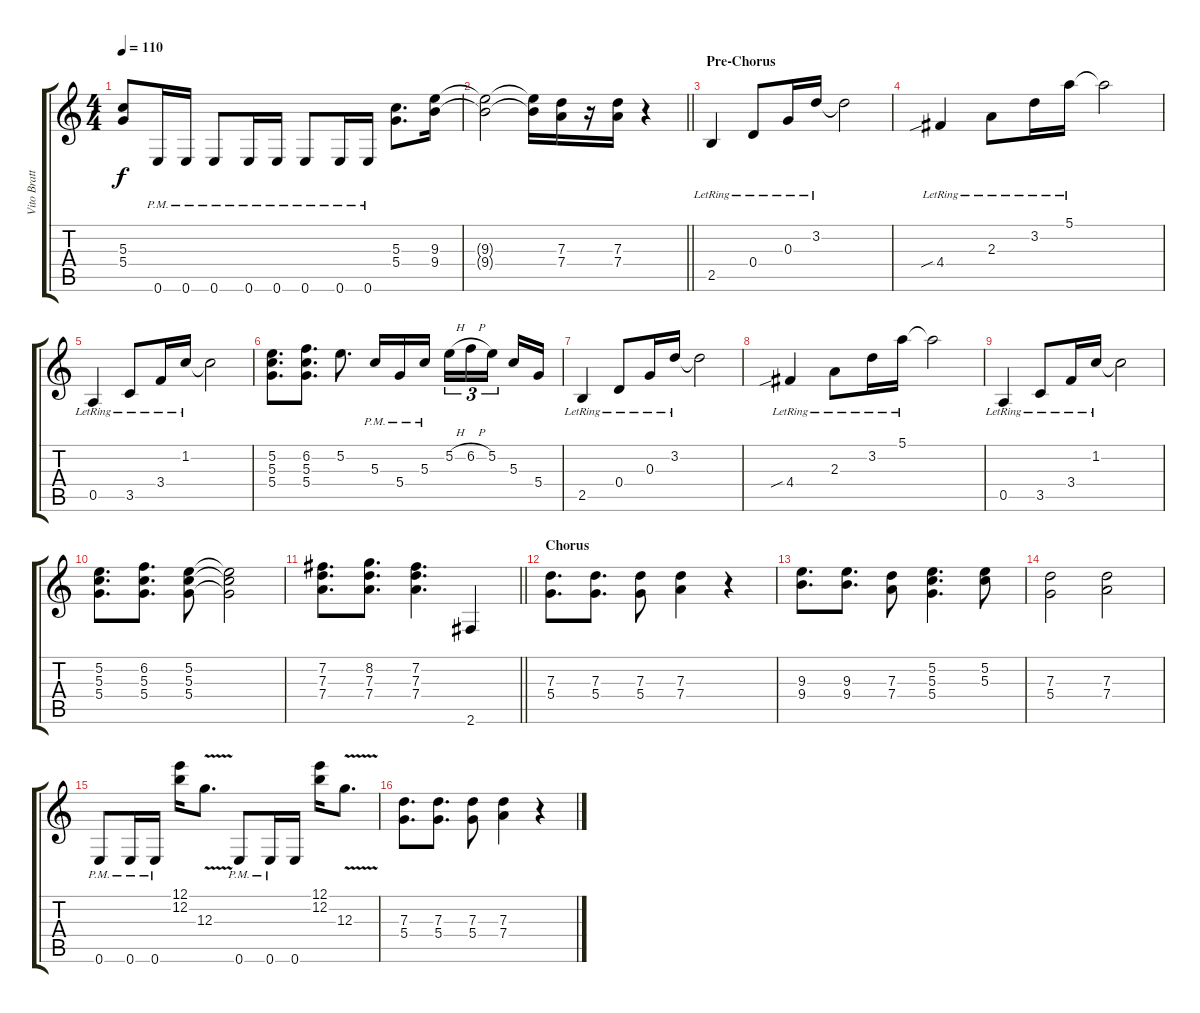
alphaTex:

\track ("Vito Bratta Lead" "Vito Bratt") {instrument distortionguitar}
\staff {score tabs}
\tuning (E4 B3 G3 D3 A2 E2) {hide}
\ts (4 4)
\tempo 110
\clef g2
\ks c
(5.3{t} 5.4{t}).8{dy f} 0.6{pm}.16 0.6{pm}.16 0.6{pm}.8 0.6{pm}.16 0.6{pm}.16 0.6{pm}.8 0.6{pm}.16 0.6{pm}.16 (5.3 5.4).8{d} (9.3 9.4).16 |
\barLineRight lightlight
(9.3{t} 9.4{t}).2 (9.3{t} 9.4{t}).16 (7.3 7.4).16 r.16 (7.3 7.4).16 r.4 |
\section ("" "Pre-Chorus")
2.5{lr}.4 0.4{lr}.8 0.3{lr}.16 3.2{lr}.16 3.2{t}.2 |
4.4{sib lr}.4 2.3{lr}.8 3.2{lr}.16 5.1{lr}.16 5.1{t}.2 |
0.5{lr}.4 3.5{lr}.8 3.4{lr}.16 1.2{lr}.16 1.2{t}.2 |
(5.2 5.3 5.4).8{d} (6.2 5.3 5.4).8{d} 5.2.8{d} 5.3{pm}.16 5.4{pm}.16 5.3{pm}.16 5.2{h}.16{tu (3 2)} 6.2{h}.16{tu (3 2)} 5.2.16{tu (3 2) beam splitsecondary} 5.3.16 5.4.16 |
2.5{lr}.4 0.4{lr}.8 0.3{lr}.16 3.2{lr}.16 3.2{t}.2 |
4.4{sib lr}.4 2.3{lr}.8 3.2{lr}.16 5.1{lr}.16 5.1{t}.2 |
0.5{lr}.4 3.5{lr}.8 3.4{lr}.16 1.2{lr}.16 1.2{t}.2 |
(5.2 5.3 5.4).8{d} (6.2 5.3 5.4).8{d} (5.2 5.3 5.4).8 (5.2{t} 5.3{t} 5.4{t}).2 |
\barLineRight lightlight
(7.2 7.3 7.4).8{d} (8.2 7.3 7.4).8{d} (7.2 7.3 7.4).4{d} 2.6.4 |
\section ("" "Chorus")
(7.3 5.4).8{d} (7.3 5.4).8{d} (7.3 5.4).8 (7.3 7.4).4 r.4 |
(9.3 9.4).8{d} (9.3 9.4).8{d} (7.3 7.4).8 (5.2 5.3 5.4).4{d} (5.2 5.3).8 |
(7.3 5.4).2 (7.3 7.4).2 |
0.6{pm}.8 0.6{pm}.16 0.6{pm}.16 (12.1 12.2).16 12.3{v}.8{d} 0.6{pm}.8 0.6{pm}.16 0.6.16 (12.1 12.2).16 12.3{v}.8{d} |
(7.3 5.4).8{d} (7.3 5.4).8{d} (7.3 5.4).8 (7.3 7.4).4 r.4
